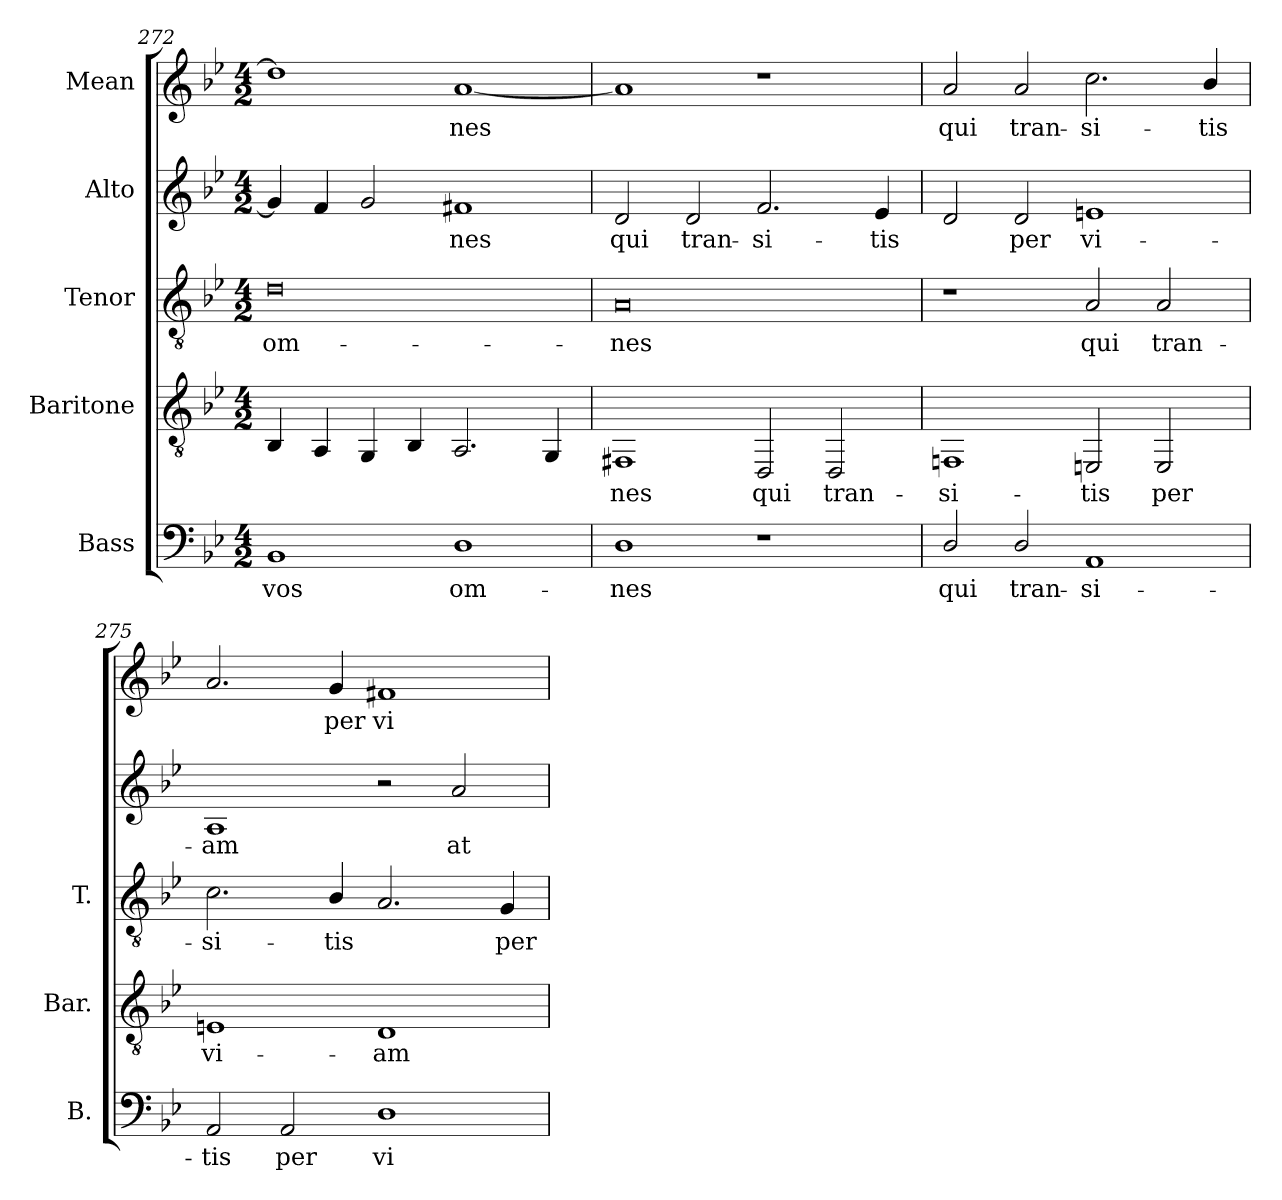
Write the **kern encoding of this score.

**kern	**text	**kern	**text	**kern	**text	**kern	**text	**kern	**text
*part5	*part5	*part4	*part4	*part3	*part3	*part2	*part2	*part1	*part1
*staff5	*staff5	*staff4	*staff4	*staff3	*staff3	*staff2	*staff2	*staff1	*staff1
*I"Bass	*	*I"Baritone	*	*I"Tenor	*	*I"Alto	*	*I"Mean	*
*I'B.	*	*I'Bar.	*	*I'T.	*	*	*	*	*
*clefF4	*	*clefGv2	*	*clefGv2	*	*clefG2	*	*clefG2	*
*	*	*	*	*ITrd7c12	*	*	*	*	*
*k[b-e-]	*	*k[b-e-]	*	*k[b-e-]	*	*k[b-e-]	*	*k[b-e-]	*
*B-:	*	*B-:	*	*B-:	*	*B-:	*	*B-:	*
*M4/2	*	*M4/2	*	*M4/2	*	*M4/2	*	*M4/2	*
=272	=272	=272	=272	=272	=272	=272	=272	=272	=272
!	!LO:LY:b:color=#000000	!	!	!	!	!	!	!	!
!	!	!	!	!	!LO:LY:b:color=#000000	!	!	!	!
1BB-i	vos	4BB-i/	.	0Di	om-	4gi/]	.	1ddi]	.
.	.	4AAi/	.	.	.	4fi/	.	.	.
.	.	4GGi/	.	.	.	2gi/	.	.	.
.	.	4BB-i/	.	.	.	.	.	.	.
!	!LO:LY:b:color=#000000	!	!	!	!	!	!	!	!
!	!	!	!	!	!	!	!LO:LY:b:color=#000000	!	!
!	!	!	!	!	!	!	!	!	!LO:LY:b:color=#000000
1Di	om-	2.AAi/	.	.	.	1f#Xi	-nes	[1ai	-nes
.	.	4GGi/	.	.	.	.	.	.	.
!!LO:LB:g=z
=273	=273	=273	=273	=273	=273	=273	=273	=273	=273
!	!LO:LY:b:color=#000000	!	!	!	!	!	!	!	!
!	!	!	!LO:LY:b:color=#000000	!	!	!	!	!	!
!	!	!	!	!	!LO:LY:b:color=#000000	!	!	!	!
!	!	!	!	!	!	!	!LO:LY:b:color=#000000	!	!
1Di	-nes	1FF#Xi	-nes	0AAi	-nes	2di/	qui	1ai]	.
!	!	!	!	!	!	!	!LO:LY:b:color=#000000	!	!
.	.	.	.	.	.	2di/	tran-	.	.
!	!	!	!LO:LY:b:color=#000000	!	!	!	!	!	!
!	!	!	!	!	!	!	!LO:LY:b:color=#000000	!	!
1r	.	2DDi/	qui	.	.	2.fi/	-si-	1r	.
!	!	!	!LO:LY:b:color=#000000	!	!	!	!	!	!
.	.	2DDi/	tran-	.	.	.	.	.	.
!	!	!	!	!	!	!	!LO:LY:b:color=#000000	!	!
.	.	.	.	.	.	4e-i/	-tis	.	.
=274	=274	=274	=274	=274	=274	=274	=274	=274	=274
!	!LO:LY:b:color=#000000	!	!	!	!	!	!	!	!
!	!	!	!LO:LY:b:color=#000000	!	!	!	!	!	!
!	!	!	!	!	!	!	!	!	!LO:LY:b:color=#000000
2Di/	qui	1FFni	-si-	1r	.	2di/	.	2ai/	qui
!	!LO:LY:b:color=#000000	!	!	!	!	!	!	!	!
!	!	!	!	!	!	!	!LO:LY:b:color=#000000	!	!
!	!	!	!	!	!	!	!	!	!LO:LY:b:color=#000000
2Di/	tran-	.	.	.	.	2di/	per	2ai/	tran-
!	!LO:LY:b:color=#000000	!	!	!	!	!	!	!	!
!	!	!	!LO:LY:b:color=#000000	!	!	!	!	!	!
!	!	!	!	!	!LO:LY:b:color=#000000	!	!	!	!
!	!	!	!	!	!	!	!LO:LY:b:color=#000000	!	!
!	!	!	!	!	!	!	!	!	!LO:LY:b:color=#000000
1AAi	-si-	2EEni/	-tis	2AAi/	qui	1eni	vi-	2.cci\	-si-
!	!	!	!LO:LY:b:color=#000000	!	!	!	!	!	!
!	!	!	!	!	!LO:LY:b:color=#000000	!	!	!	!
.	.	2EEi/	per	2AAi/	tran-	.	.	.	.
!	!	!	!	!	!	!	!	!	!LO:LY:b:color=#000000
.	.	.	.	.	.	.	.	4b-i/	-tis
=275	=275	=275	=275	=275	=275	=275	=275	=275	=275
!	!LO:LY:b:color=#000000	!	!	!	!	!	!	!	!
!	!	!	!LO:LY:b:color=#000000	!	!	!	!	!	!
!	!	!	!	!	!LO:LY:b:color=#000000	!	!	!	!
!	!	!	!	!	!	!	!LO:LY:b:color=#000000	!	!
2AAi/	-tis	1Eni	vi-	2.Ci\	-si-	1Ai	-am	2.ai/	.
!	!LO:LY:b:color=#000000	!	!	!	!	!	!	!	!
2AAi/	per	.	.	.	.	.	.	.	.
!	!	!	!	!	!LO:LY:b:color=#000000	!	!	!	!
!	!	!	!	!	!	!	!	!	!LO:LY:b:color=#000000
.	.	.	.	4BB-i/	-tis	.	.	4gi/	per
!	!LO:LY:b:color=#000000	!	!	!	!	!	!	!	!
!	!	!	!LO:LY:b:color=#000000	!	!	!	!	!	!
!	!	!	!	!	!	!	!	!	!LO:LY:b:color=#000000
1Di	vi-	1Di	-am	2.AAi/	.	2r	.	1f#Xi	vi-
!	!	!	!	!	!	!	!LO:LY:b:color=#000000	!	!
.	.	.	.	.	.	2ai/	at-	.	.
!	!	!	!	!	!LO:LY:b:color=#000000	!	!	!	!
.	.	.	.	4GGi/	per	.	.	.	.
=	=	=	=	=	=	=	=	=	=
*-	*-	*-	*-	*-	*-	*-	*-	*-	*-
